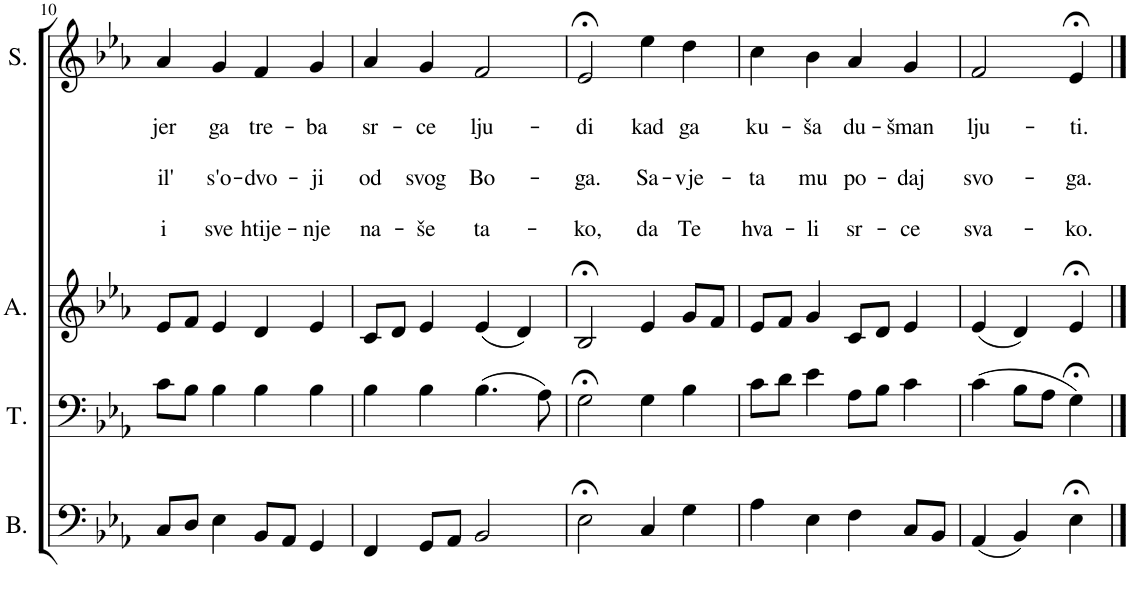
**kern	**kern	**kern	**kern	**text	**text	**text	**text	**text	**text
*part4	*part3	*part2	*part1	*part1	*part1	*part1	*part1	*part1	*part1
*staff4	*staff3	*staff2	*staff1	*staff1	*staff1	*staff1	*staff1	*staff1	*staff1
*I"Bass	*I"Tenor	*I"Alto	*I"Soprano	*	*	*	*	*	*
*I'B.	*I'T.	*I'A.	*I'S.	*	*	*	*	*	*
!!LO:PB:g=z
*clefF4	*clefF4	*clefG2	*clefG2	*	*	*	*	*	*
*k[b-e-a-]	*k[b-e-a-]	*k[b-e-a-]	*k[b-e-a-]	*	*	*	*	*	*
*M4/4	*M4/4	*M4/4	*M4/4	*	*	*	*	*	*
*met(c)	*met(c)	*met(c)	*met(c)	*	*	*	*	*	*
=10	=10	=10	=10	=10	=10	=10	=10	=10	=10
!	!	!	!	!	!LO:LY:b	!	!LO:LY:b	!	!LO:LY:b
8C/L	8c\L	8e-/L	4a-/	.	jer	.	il'	.	i
8D/J	8B-\J	8f/J	.	.	.	.	.	.	.
!	!	!	!	!	!LO:LY:b	!	!LO:LY:b	!	!LO:LY:b
4E-\	4B-\	4e-/	4g/	.	ga	.	s'o-	.	sve
!	!	!	!	!	!LO:LY:b	!	!LO:LY:b	!	!LO:LY:b
8BB-/L	4B-\	4d/	4f/	.	tre-	.	-dvo-	.	htije-
8AA-/J	.	.	.	.	.	.	.	.	.
!	!	!	!	!	!LO:LY:b	!	!LO:LY:b	!	!LO:LY:b
4GG/	4B-\	4e-/	4g/	.	-ba	.	-ji	.	-nje
=11	=11	=11	=11	=11	=11	=11	=11	=11	=11
!	!	!	!	!	!LO:LY:b	!	!LO:LY:b	!	!LO:LY:b
4FF/	4B-\	8c/L	4a-/	.	sr-	.	od	.	na-
.	.	8d/J	.	.	.	.	.	.	.
!	!	!	!	!	!LO:LY:b	!	!LO:LY:b	!	!LO:LY:b
8GG/L	4B-\	4e-/	4g/	.	-ce	.	svog	.	-še
8AA-/J	.	.	.	.	.	.	.	.	.
!	!	!	!	!	!LO:LY:b	!	!LO:LY:b	!	!LO:LY:b
2BB-/	(4.B-\	(4e-/	2f/	.	lju-	.	Bo-	.	ta-
.	.	4d/)	.	.	.	.	.	.	.
.	8A-\)	.	.	.	.	.	.	.	.
=12	=12	=12	=12	=12	=12	=12	=12	=12	=12
!	!	!	!	!	!LO:LY:b	!	!LO:LY:b	!	!LO:LY:b
2E-;<\	2G;<\	2B-;</	2e-;</	.	-di	.	-ga.	.	-ko,
!	!	!	!	!	!LO:LY:b	!	!LO:LY:b	!	!LO:LY:b
4C/	4G\	4e-/	4ee-\	.	kad	.	Sa-	.	da
!	!	!	!	!	!LO:LY:b	!	!LO:LY:b	!	!LO:LY:b
4G\	4B-\	8g/L	4dd\	.	ga	.	-vje-	.	Te
.	.	8f/J	.	.	.	.	.	.	.
=13	=13	=13	=13	=13	=13	=13	=13	=13	=13
!	!	!	!	!	!LO:LY:b	!	!LO:LY:b	!	!LO:LY:b
4A-\	8c\L	8e-/L	4cc\	.	ku-	.	-ta	.	hva-
.	8d\J	8f/J	.	.	.	.	.	.	.
!	!	!	!	!	!LO:LY:b	!	!LO:LY:b	!	!LO:LY:b
4E-\	4e-\	4g/	4b-\	.	-ša	.	mu	.	-li
!	!	!	!	!	!LO:LY:b	!	!LO:LY:b	!	!LO:LY:b
4F\	8A-\L	8c/L	4a-/	.	du-	.	po-	.	sr-
.	8B-\J	8d/J	.	.	.	.	.	.	.
!	!	!	!	!	!LO:LY:b	!	!LO:LY:b	!	!LO:LY:b
8C/L	4c\	4e-/	4g/	.	-šman	.	-daj	.	-ce
8BB-/J	.	.	.	.	.	.	.	.	.
=14	=14	=14	=14	=14	=14	=14	=14	=14	=14
!	!	!	!	!	!LO:LY:b	!	!LO:LY:b	!	!LO:LY:b
(4AA-/	(4c\	(4e-/	2f/	.	lju-	.	svo-	.	sva-
4BB-/)	8B-\L	4d/)	.	.	.	.	.	.	.
.	8A-\J	.	.	.	.	.	.	.	.
!	!	!	!	!	!LO:LY:b	!	!LO:LY:b	!	!LO:LY:b
4E-;<\	4G;<\)	4e-;</	4e-;</	.	-ti.	.	-ga.	.	-ko.
==	==	==	==	==	==	==	==	==	==
*-	*-	*-	*-	*-	*-	*-	*-	*-	*-
